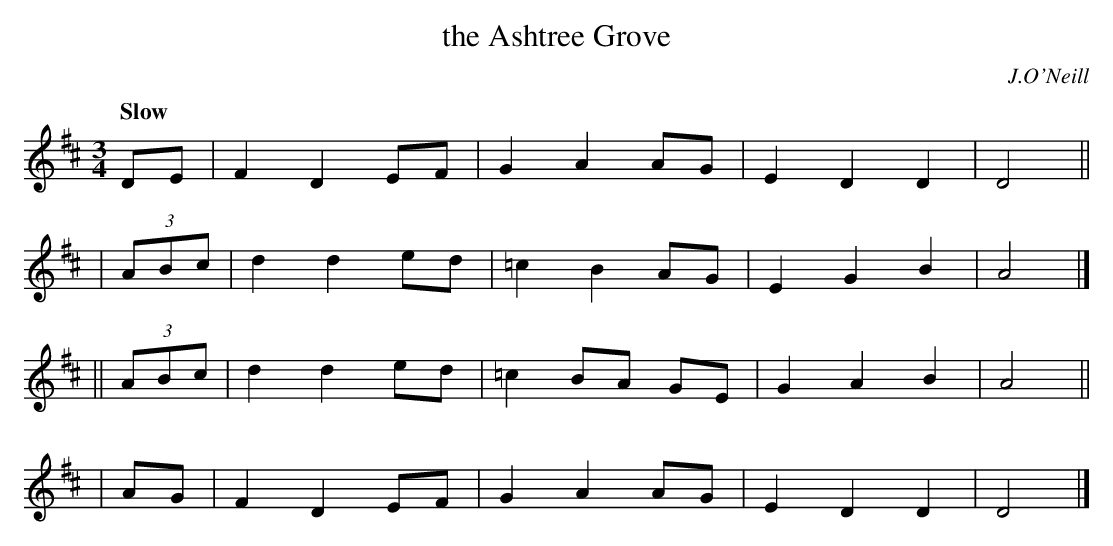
X:1
T: the Ashtree Grove
O: J.O'Neill
Q: "Slow"
M: 3/4
L: 1/8
K: D
  DE | F2 D2 EF | G2 A2 AG | E2 D2 D2 | D4 ||
|  (3ABc | d2 d2 ed | =c2 B2 AG | E2 G2 B2 | A4 |]
|| (3ABc | d2 d2 ed | =c2 BA GE | G2 A2 B2 | A4 ||
| AG | F2 D2 EF | G2 A2 AG | E2 D2 D2 | D4 |]
